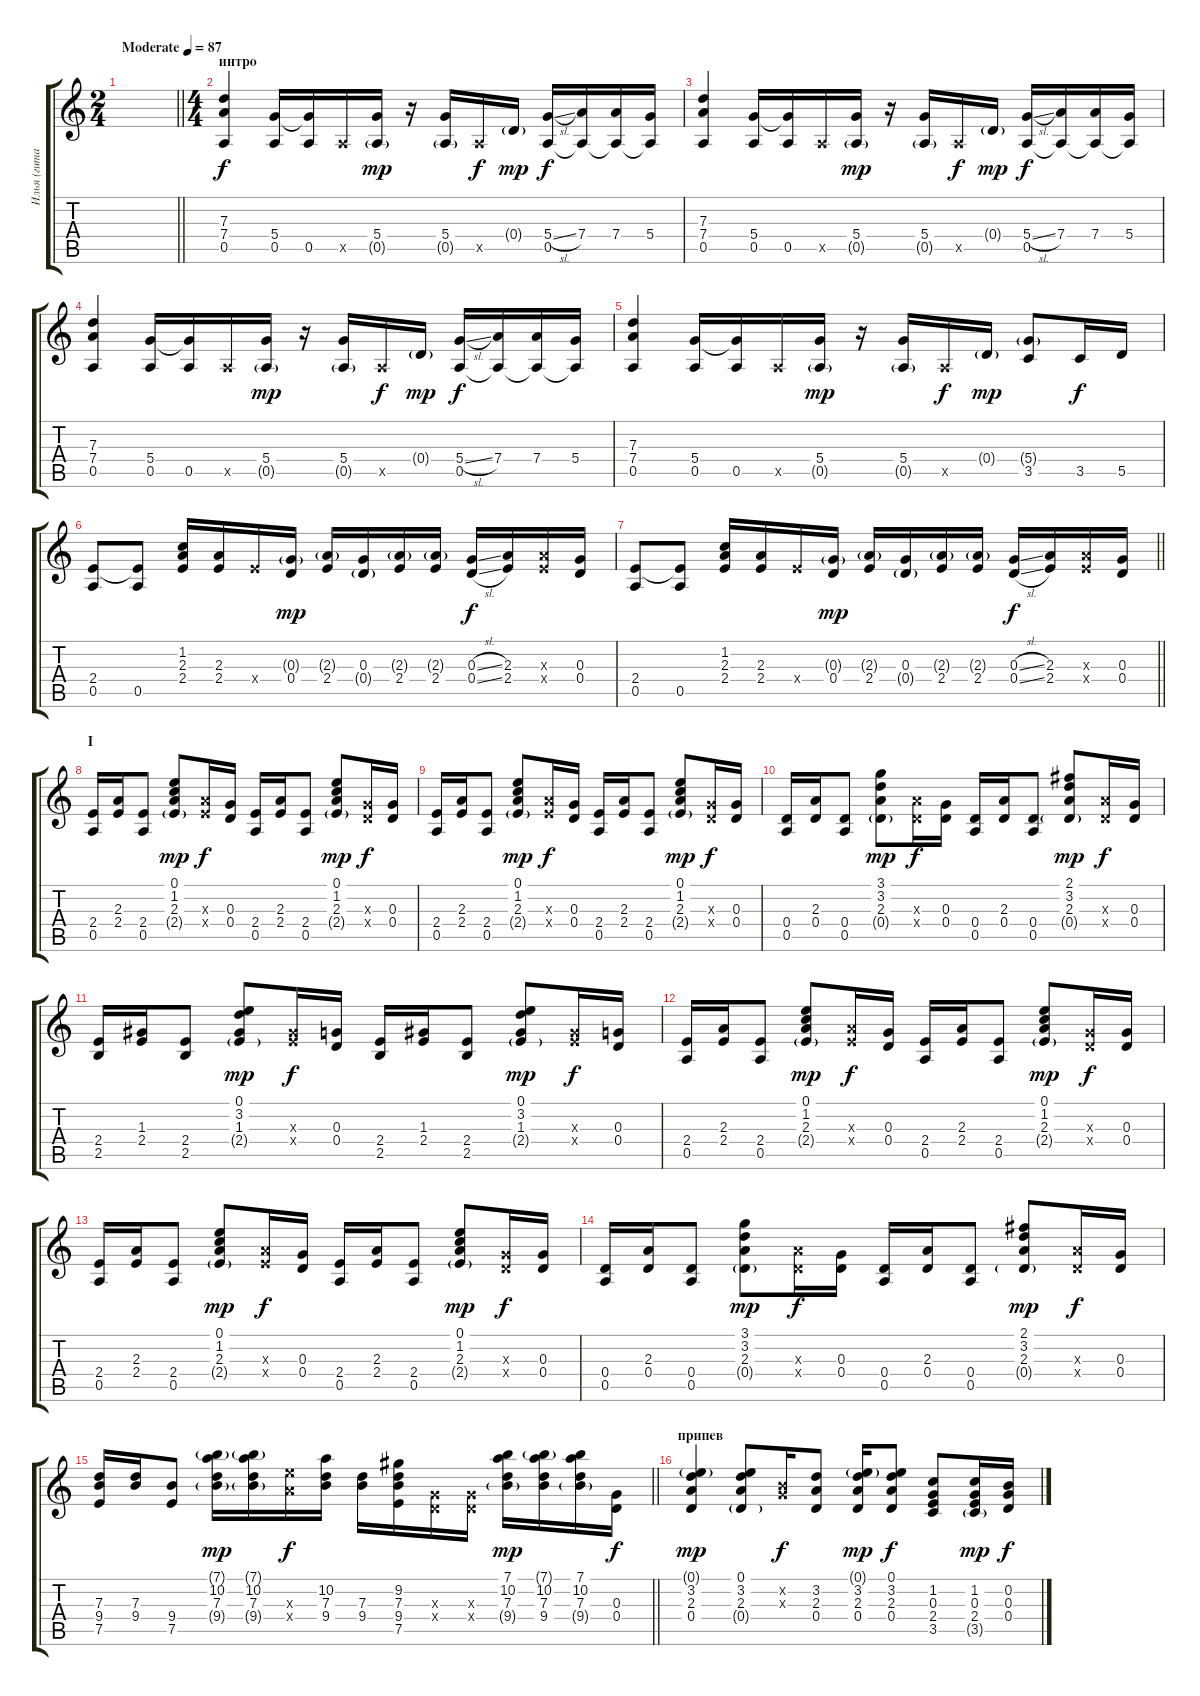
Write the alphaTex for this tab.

\track ("Илья (гитара)" "Илья (гита") {instrument acousticguitarsteel}
\staff {score tabs}
\tuning (E4 B3 G3 D3 A2 E2) {hide}
\ts (2 4)
\tempo (87 "Moderate")
\clef g2
\barLineRight lightlight
\ks c
|
\ts (4 4)
\section ("" "интро")
(7.3 7.4 0.5).4 (5.4 0.5).16 (5.4{t} 0.5).16 0.5{x}.16 (5.4 0.5{g}).16{dy mp} r.16 (5.4 0.5{g}).16 0.5{x}.16{dy f} 0.4{g}.16{dy mp} (5.4{sl} 0.5).16{dy f} (7.4 0.5{t}).16 (7.4 0.5{t}).16 (5.4 0.5{t}).16 |
(7.3 7.4 0.5).4 (5.4 0.5).16 (5.4{t} 0.5).16 0.5{x}.16 (5.4 0.5{g}).16{dy mp} r.16 (5.4 0.5{g}).16 0.5{x}.16{dy f} 0.4{g}.16{dy mp} (5.4{sl} 0.5).16{dy f} (7.4 0.5{t}).16 (7.4 0.5{t}).16 (5.4 0.5{t}).16 |
(7.3 7.4 0.5).4 (5.4 0.5).16 (5.4{t} 0.5).16 0.5{x}.16 (5.4 0.5{g}).16{dy mp} r.16 (5.4 0.5{g}).16 0.5{x}.16{dy f} 0.4{g}.16{dy mp} (5.4{sl} 0.5).16{dy f} (7.4 0.5{t}).16 (7.4 0.5{t}).16 (5.4 0.5{t}).16 |
(7.3 7.4 0.5).4 (5.4 0.5).16 (5.4{t} 0.5).16 0.5{x}.16 (5.4 0.5{g}).16{dy mp} r.16 (5.4 0.5{g}).16 0.5{x}.16{dy f} 0.4{g}.16{dy mp} (5.4{g} 3.5).8 3.5.16{dy f} 5.5.16 |
(2.4 0.5).8 (2.4{t} 0.5).8 (1.2 2.3 2.4).16 (2.3 2.4).16 2.4{x}.16 (0.3{g} 0.4).16{dy mp} (2.3{g} 2.4).16 (0.3 0.4{g}).16 (2.3{g} 2.4).16 (2.3{g} 2.4).16 (0.3{sl} 0.4{sl}).16{dy f} (2.3 2.4).16 (2.3{x} 2.4{x}).16 (0.3 0.4).16 |
\barLineRight lightlight
(2.4 0.5).8 (2.4{t} 0.5).8 (1.2 2.3 2.4).16 (2.3 2.4).16 2.4{x}.16 (0.3{g} 0.4).16{dy mp} (2.3{g} 2.4).16 (0.3 0.4{g}).16 (2.3{g} 2.4).16 (2.3{g} 2.4).16 (0.3{sl} 0.4{sl}).16{dy f} (2.3 2.4).16 (2.3{x} 2.4{x}).16 (0.3 0.4).16 |
\section ("" "I")
(2.4 0.5).16 (2.3 2.4).16 (2.4 0.5).8 (0.1 1.2 2.3 2.4{g}).8{dy mp} (2.3{x} 2.4{x}).16{dy f} (0.3 0.4).16 (2.4 0.5).16 (2.3 2.4).16 (2.4 0.5).8 (0.1 1.2 2.3 2.4{g}).8{dy mp} (0.3{x} 0.4{x}).16{dy f} (0.3 0.4).16 |
(2.4 0.5).16 (2.3 2.4).16 (2.4 0.5).8 (0.1 1.2 2.3 2.4{g}).8{dy mp} (2.3{x} 2.4{x}).16{dy f} (0.3 0.4).16 (2.4 0.5).16 (2.3 2.4).16 (2.4 0.5).8 (0.1 1.2 2.3 2.4{g}).8{dy mp} (0.3{x} 0.4{x}).16{dy f} (0.3 0.4).16 |
(0.4 0.5).16 (2.3 0.4).16 (0.4 0.5).8 (3.1 3.2 2.3 0.4{g}).8{dy mp} (2.3{x} 0.4{x}).16{dy f} (0.3 0.4).16 (0.4 0.5).16 (2.3 0.4).16 (0.4 0.5).8 (2.1 3.2 2.3 0.4{g}).8{dy mp} (2.3{x} 0.4{x}).16{dy f} (0.3 0.4).16 |
(2.4 2.5).16 (1.3 2.4).16 (2.4 2.5).8 (0.1 3.2 1.3 2.4{g}).8{dy mp} (1.3{x} 2.4{x}).16{dy f} (0.3 0.4).16 (2.4 2.5).16 (1.3 2.4).16 (2.4 2.5).8 (0.1 3.2 1.3 2.4{g}).8{dy mp} (1.3{x} 2.4{x}).16{dy f} (0.3 0.4).16 |
(2.4 0.5).16 (2.3 2.4).16 (2.4 0.5).8 (0.1 1.2 2.3 2.4{g}).8{dy mp} (2.3{x} 2.4{x}).16{dy f} (0.3 0.4).16 (2.4 0.5).16 (2.3 2.4).16 (2.4 0.5).8 (0.1 1.2 2.3 2.4{g}).8{dy mp} (0.3{x} 0.4{x}).16{dy f} (0.3 0.4).16 |
(2.4 0.5).16 (2.3 2.4).16 (2.4 0.5).8 (0.1 1.2 2.3 2.4{g}).8{dy mp} (2.3{x} 2.4{x}).16{dy f} (0.3 0.4).16 (2.4 0.5).16 (2.3 2.4).16 (2.4 0.5).8 (0.1 1.2 2.3 2.4{g}).8{dy mp} (0.3{x} 0.4{x}).16{dy f} (0.3 0.4).16 |
(0.4 0.5).16 (2.3 0.4).16 (0.4 0.5).8 (3.1 3.2 2.3 0.4{g}).8{dy mp} (2.3{x} 0.4{x}).16{dy f} (0.3 0.4).16 (0.4 0.5).16 (2.3 0.4).16 (0.4 0.5).8 (2.1 3.2 2.3 0.4{g}).8{dy mp} (2.3{x} 0.4{x}).16{dy f} (0.3 0.4).16 |
\barLineRight lightlight
(7.3 9.4 7.5).16 (7.3 9.4).16 (9.4 7.5).8 (7.1{g} 10.2 7.3 9.4{g}).16{dy mp} (7.1{g} 10.2 7.3 9.4{g}).16 (9.3{x} 7.4{x}).16{dy f} (10.2 7.3 9.4).16 (7.3 9.4).16 (9.2 7.3 9.4 7.5).16 (0.3{x} 0.4{x}).16 (0.3{x} 0.4{x}).16 (7.1 10.2 7.3 9.4{g}).16{dy mp} (7.1{g} 10.2 7.3 9.4).16 (7.1 10.2 7.3 9.4{g}).16 (0.3 0.4).16{dy f} |
\section ("" "припев")
(0.1{g} 3.2 2.3 0.4).4{dy mp} (0.1 3.2 2.3 0.4{g}).8 (0.2{x} 0.3{x}).16{dy f} (3.2 2.3 0.4).8 (0.1{g} 3.2 2.3 0.4).16{dy mp} (0.1 3.2 2.3 0.4).8{dy f} (1.2 0.3 2.4 3.5).8 (1.2 0.3 2.4 3.5{g}).16{dy mp} (0.2 0.3 0.4).16{dy f}
